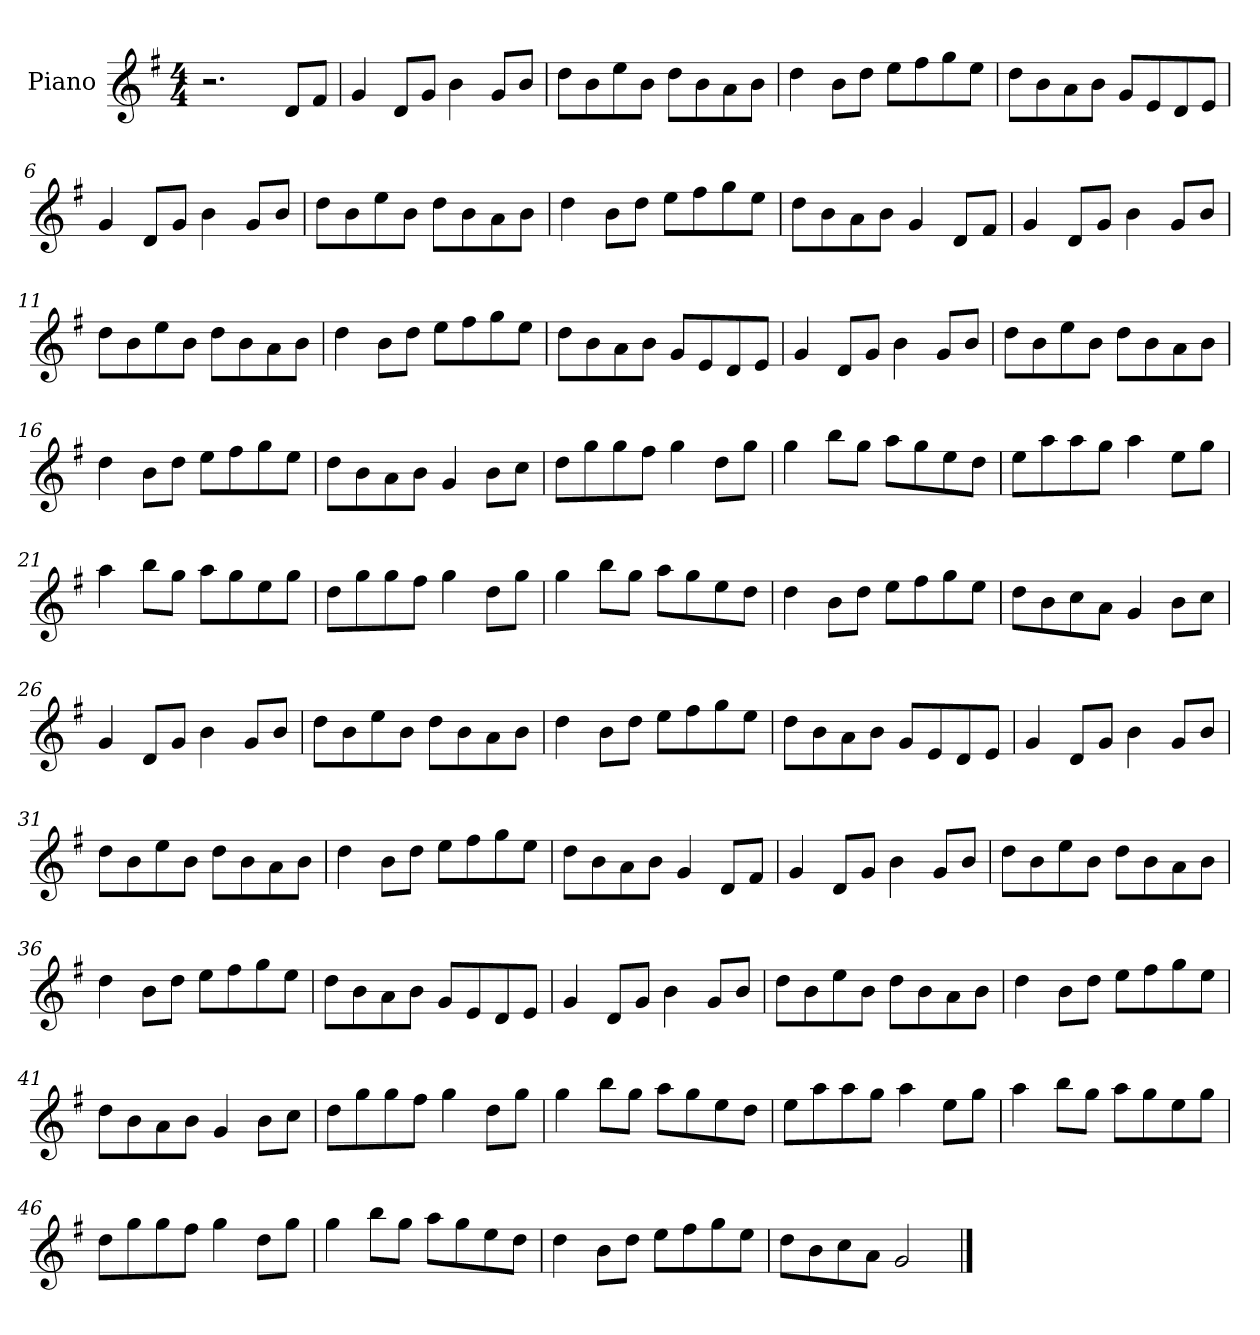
**kern
*part1
*staff1
*I"Piano
*I'Pno
*clefG2
*k[f#]
*M4/4
=1
2.r
8d/L
8f#/J
=2
4g/
8d/L
8g/J
4b\
8g/L
8b/J
=3
8dd\L
8b\
8ee\
8b\J
8dd\L
8b\
8a\
8b\J
=4
4dd\
8b\L
8dd\J
8ee\L
8ff#\
8gg\
8ee\J
=5
8dd\L
8b\
8a\
8b\J
8g/L
8e/
8d/
8e/J
=6
4g/
8d/L
8g/J
4b\
8g/L
8b/J
=7
8dd\L
8b\
8ee\
8b\J
8dd\L
8b\
8a\
8b\J
=8
4dd\
8b\L
8dd\J
8ee\L
8ff#\
8gg\
8ee\J
=9
8dd\L
8b\
8a\
8b\J
4g/
8d/L
8f#/J
=10
4g/
8d/L
8g/J
4b\
8g/L
8b/J
=11
8dd\L
8b\
8ee\
8b\J
8dd\L
8b\
8a\
8b\J
=12
4dd\
8b\L
8dd\J
8ee\L
8ff#\
8gg\
8ee\J
=13
8dd\L
8b\
8a\
8b\J
8g/L
8e/
8d/
8e/J
=14
4g/
8d/L
8g/J
4b\
8g/L
8b/J
=15
8dd\L
8b\
8ee\
8b\J
8dd\L
8b\
8a\
8b\J
=16
4dd\
8b\L
8dd\J
8ee\L
8ff#\
8gg\
8ee\J
=17
8dd\L
8b\
8a\
8b\J
4g/
8b\L
8cc\J
=18
8dd\L
8gg\
8gg\
8ff#\J
4gg\
8dd\L
8gg\J
=19
4gg\
8bb\L
8gg\J
8aa\L
8gg\
8ee\
8dd\J
=20
8ee\L
8aa\
8aa\
8gg\J
4aa\
8ee\L
8gg\J
=21
4aa\
8bb\L
8gg\J
8aa\L
8gg\
8ee\
8gg\J
=22
8dd\L
8gg\
8gg\
8ff#\J
4gg\
8dd\L
8gg\J
=23
4gg\
8bb\L
8gg\J
8aa\L
8gg\
8ee\
8dd\J
=24
4dd\
8b\L
8dd\J
8ee\L
8ff#\
8gg\
8ee\J
=25
8dd\L
8b\
8cc\
8a\J
4g/
8b\L
8cc\J
=26
4g/
8d/L
8g/J
4b\
8g/L
8b/J
=27
8dd\L
8b\
8ee\
8b\J
8dd\L
8b\
8a\
8b\J
=28
4dd\
8b\L
8dd\J
8ee\L
8ff#\
8gg\
8ee\J
=29
8dd\L
8b\
8a\
8b\J
8g/L
8e/
8d/
8e/J
=30
4g/
8d/L
8g/J
4b\
8g/L
8b/J
=31
8dd\L
8b\
8ee\
8b\J
8dd\L
8b\
8a\
8b\J
=32
4dd\
8b\L
8dd\J
8ee\L
8ff#\
8gg\
8ee\J
=33
8dd\L
8b\
8a\
8b\J
4g/
8d/L
8f#/J
=34
4g/
8d/L
8g/J
4b\
8g/L
8b/J
=35
8dd\L
8b\
8ee\
8b\J
8dd\L
8b\
8a\
8b\J
=36
4dd\
8b\L
8dd\J
8ee\L
8ff#\
8gg\
8ee\J
=37
8dd\L
8b\
8a\
8b\J
8g/L
8e/
8d/
8e/J
=38
4g/
8d/L
8g/J
4b\
8g/L
8b/J
=39
8dd\L
8b\
8ee\
8b\J
8dd\L
8b\
8a\
8b\J
=40
4dd\
8b\L
8dd\J
8ee\L
8ff#\
8gg\
8ee\J
=41
8dd\L
8b\
8a\
8b\J
4g/
8b\L
8cc\J
=42
8dd\L
8gg\
8gg\
8ff#\J
4gg\
8dd\L
8gg\J
=43
4gg\
8bb\L
8gg\J
8aa\L
8gg\
8ee\
8dd\J
=44
8ee\L
8aa\
8aa\
8gg\J
4aa\
8ee\L
8gg\J
=45
4aa\
8bb\L
8gg\J
8aa\L
8gg\
8ee\
8gg\J
=46
8dd\L
8gg\
8gg\
8ff#\J
4gg\
8dd\L
8gg\J
=47
4gg\
8bb\L
8gg\J
8aa\L
8gg\
8ee\
8dd\J
=48
4dd\
8b\L
8dd\J
8ee\L
8ff#\
8gg\
8ee\J
=49
8dd\L
8b\
8cc\
8a\J
2g/
==
*-
